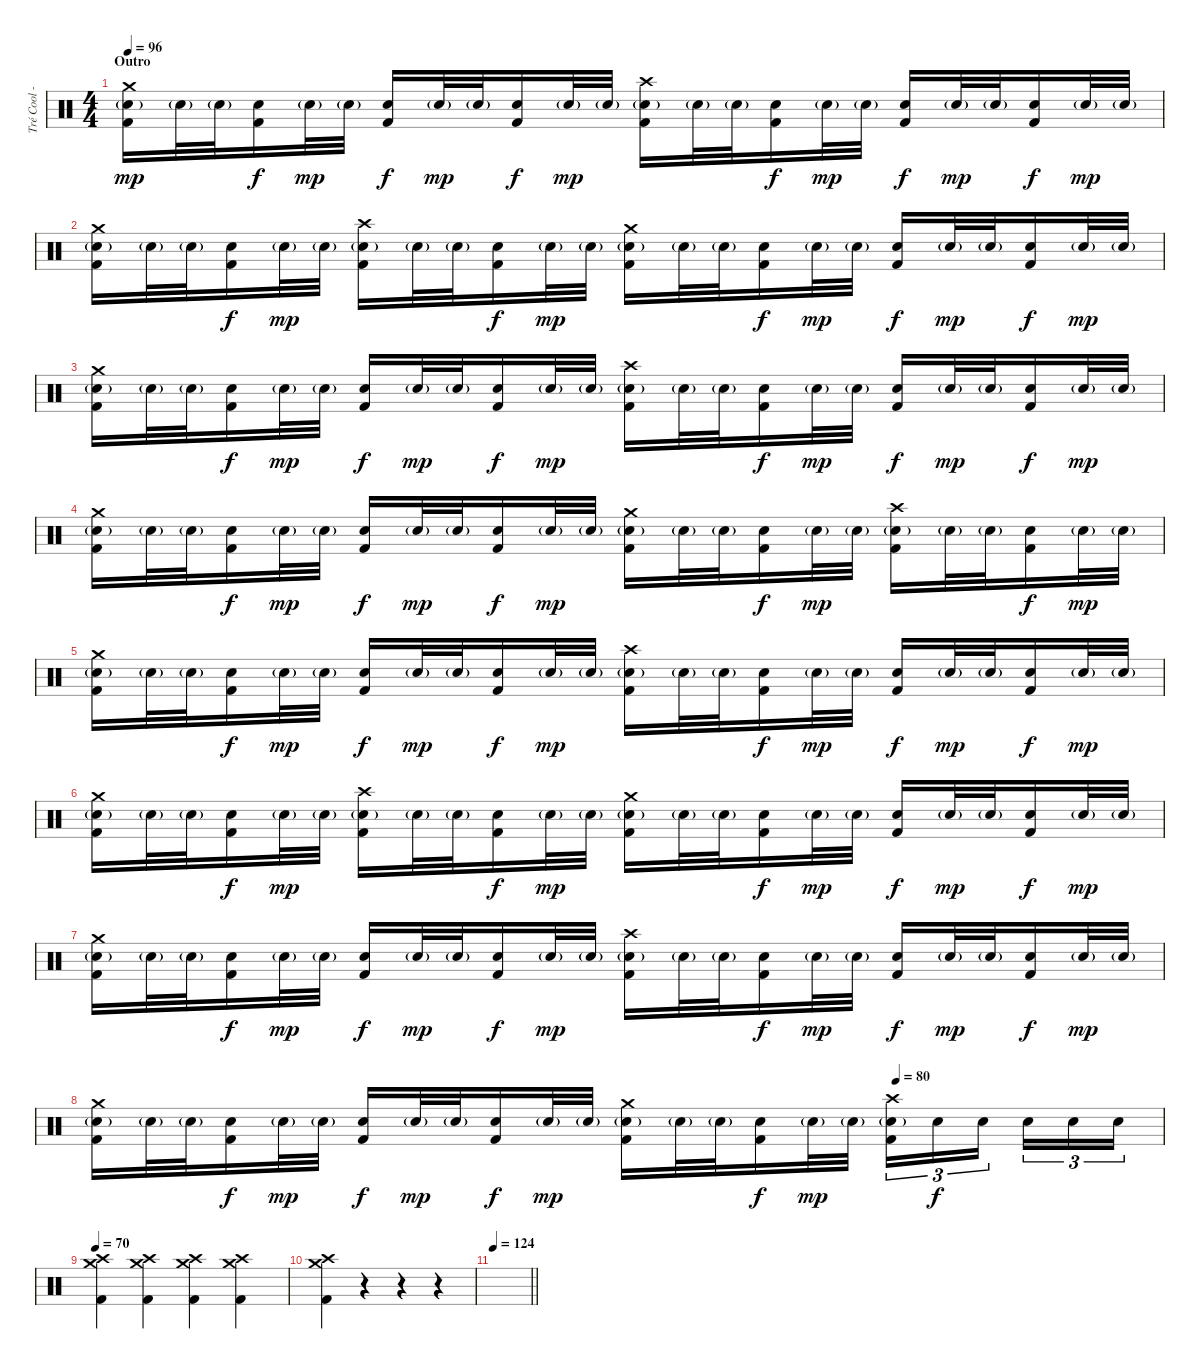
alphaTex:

\track ("Tré Cool - Drums" "Tré Cool -") {instrument percussion}
\staff {score}
\articulation defaults
\ts (4 4)
\section ("" "Outro")
\tempo 96
\clef neutral
\ks c
("Crash medium (hit)" "Electric Snare (hit)"{g} "Kick (hit) 2").16{dy mp} "Electric Snare (hit)"{g}.32 "Electric Snare (hit)"{g}.32 ("Electric Snare (hit)" "Kick (hit) 2").16{dy f} "Electric Snare (hit)"{g}.32{dy mp} "Electric Snare (hit)"{g}.32 ("Electric Snare (hit)" "Kick (hit) 2").16{dy f} "Electric Snare (hit)"{g}.32{dy mp} "Electric Snare (hit)"{g}.32 ("Electric Snare (hit)" "Kick (hit) 2").16{dy f} "Electric Snare (hit)"{g}.32{dy mp} "Electric Snare (hit)"{g}.32 ("Crash high (hit)" "Electric Snare (hit)"{g} "Kick (hit) 2").16 "Electric Snare (hit)"{g}.32 "Electric Snare (hit)"{g}.32 ("Electric Snare (hit)" "Kick (hit) 2").16{dy f} "Electric Snare (hit)"{g}.32{dy mp} "Electric Snare (hit)"{g}.32 ("Electric Snare (hit)" "Kick (hit) 2").16{dy f} "Electric Snare (hit)"{g}.32{dy mp} "Electric Snare (hit)"{g}.32 ("Electric Snare (hit)" "Kick (hit) 2").16{dy f} "Electric Snare (hit)"{g}.32{dy mp} "Electric Snare (hit)"{g}.32 |
("Crash medium (hit)" "Electric Snare (hit)"{g} "Kick (hit) 2").16 "Electric Snare (hit)"{g}.32 "Electric Snare (hit)"{g}.32 ("Electric Snare (hit)" "Kick (hit) 2").16{dy f} "Electric Snare (hit)"{g}.32{dy mp} "Electric Snare (hit)"{g}.32 ("Crash high (hit)" "Electric Snare (hit)"{g} "Kick (hit) 2").16 "Electric Snare (hit)"{g}.32 "Electric Snare (hit)"{g}.32 ("Electric Snare (hit)" "Kick (hit) 2").16{dy f} "Electric Snare (hit)"{g}.32{dy mp} "Electric Snare (hit)"{g}.32 ("Crash medium (hit)" "Electric Snare (hit)"{g} "Kick (hit) 2").16 "Electric Snare (hit)"{g}.32 "Electric Snare (hit)"{g}.32 ("Electric Snare (hit)" "Kick (hit) 2").16{dy f} "Electric Snare (hit)"{g}.32{dy mp} "Electric Snare (hit)"{g}.32 ("Electric Snare (hit)" "Kick (hit) 2").16{dy f} "Electric Snare (hit)"{g}.32{dy mp} "Electric Snare (hit)"{g}.32 ("Electric Snare (hit)" "Kick (hit) 2").16{dy f} "Electric Snare (hit)"{g}.32{dy mp} "Electric Snare (hit)"{g}.32 |
("Crash medium (hit)" "Electric Snare (hit)"{g} "Kick (hit) 2").16 "Electric Snare (hit)"{g}.32 "Electric Snare (hit)"{g}.32 ("Electric Snare (hit)" "Kick (hit) 2").16{dy f} "Electric Snare (hit)"{g}.32{dy mp} "Electric Snare (hit)"{g}.32 ("Electric Snare (hit)" "Kick (hit) 2").16{dy f} "Electric Snare (hit)"{g}.32{dy mp} "Electric Snare (hit)"{g}.32 ("Electric Snare (hit)" "Kick (hit) 2").16{dy f} "Electric Snare (hit)"{g}.32{dy mp} "Electric Snare (hit)"{g}.32 ("Crash high (hit)" "Electric Snare (hit)"{g} "Kick (hit) 2").16 "Electric Snare (hit)"{g}.32 "Electric Snare (hit)"{g}.32 ("Electric Snare (hit)" "Kick (hit) 2").16{dy f} "Electric Snare (hit)"{g}.32{dy mp} "Electric Snare (hit)"{g}.32 ("Electric Snare (hit)" "Kick (hit) 2").16{dy f} "Electric Snare (hit)"{g}.32{dy mp} "Electric Snare (hit)"{g}.32 ("Electric Snare (hit)" "Kick (hit) 2").16{dy f} "Electric Snare (hit)"{g}.32{dy mp} "Electric Snare (hit)"{g}.32 |
("Crash medium (hit)" "Electric Snare (hit)"{g} "Kick (hit) 2").16 "Electric Snare (hit)"{g}.32 "Electric Snare (hit)"{g}.32 ("Electric Snare (hit)" "Kick (hit) 2").16{dy f} "Electric Snare (hit)"{g}.32{dy mp} "Electric Snare (hit)"{g}.32 ("Electric Snare (hit)" "Kick (hit) 2").16{dy f} "Electric Snare (hit)"{g}.32{dy mp} "Electric Snare (hit)"{g}.32 ("Electric Snare (hit)" "Kick (hit) 2").16{dy f} "Electric Snare (hit)"{g}.32{dy mp} "Electric Snare (hit)"{g}.32 ("Crash medium (hit)" "Electric Snare (hit)"{g} "Kick (hit) 2").16 "Electric Snare (hit)"{g}.32 "Electric Snare (hit)"{g}.32 ("Electric Snare (hit)" "Kick (hit) 2").16{dy f} "Electric Snare (hit)"{g}.32{dy mp} "Electric Snare (hit)"{g}.32 ("Crash high (hit)" "Electric Snare (hit)"{g} "Kick (hit) 2").16 "Electric Snare (hit)"{g}.32 "Electric Snare (hit)"{g}.32 ("Electric Snare (hit)" "Kick (hit) 2").16{dy f} "Electric Snare (hit)"{g}.32{dy mp} "Electric Snare (hit)"{g}.32 |
("Crash medium (hit)" "Electric Snare (hit)"{g} "Kick (hit) 2").16 "Electric Snare (hit)"{g}.32 "Electric Snare (hit)"{g}.32 ("Electric Snare (hit)" "Kick (hit) 2").16{dy f} "Electric Snare (hit)"{g}.32{dy mp} "Electric Snare (hit)"{g}.32 ("Electric Snare (hit)" "Kick (hit) 2").16{dy f} "Electric Snare (hit)"{g}.32{dy mp} "Electric Snare (hit)"{g}.32 ("Electric Snare (hit)" "Kick (hit) 2").16{dy f} "Electric Snare (hit)"{g}.32{dy mp} "Electric Snare (hit)"{g}.32 ("Crash high (hit)" "Electric Snare (hit)"{g} "Kick (hit) 2").16 "Electric Snare (hit)"{g}.32 "Electric Snare (hit)"{g}.32 ("Electric Snare (hit)" "Kick (hit) 2").16{dy f} "Electric Snare (hit)"{g}.32{dy mp} "Electric Snare (hit)"{g}.32 ("Electric Snare (hit)" "Kick (hit) 2").16{dy f} "Electric Snare (hit)"{g}.32{dy mp} "Electric Snare (hit)"{g}.32 ("Electric Snare (hit)" "Kick (hit) 2").16{dy f} "Electric Snare (hit)"{g}.32{dy mp} "Electric Snare (hit)"{g}.32 |
("Crash medium (hit)" "Electric Snare (hit)"{g} "Kick (hit) 2").16 "Electric Snare (hit)"{g}.32 "Electric Snare (hit)"{g}.32 ("Electric Snare (hit)" "Kick (hit) 2").16{dy f} "Electric Snare (hit)"{g}.32{dy mp} "Electric Snare (hit)"{g}.32 ("Crash high (hit)" "Electric Snare (hit)"{g} "Kick (hit) 2").16 "Electric Snare (hit)"{g}.32 "Electric Snare (hit)"{g}.32 ("Electric Snare (hit)" "Kick (hit) 2").16{dy f} "Electric Snare (hit)"{g}.32{dy mp} "Electric Snare (hit)"{g}.32 ("Crash medium (hit)" "Electric Snare (hit)"{g} "Kick (hit) 2").16 "Electric Snare (hit)"{g}.32 "Electric Snare (hit)"{g}.32 ("Electric Snare (hit)" "Kick (hit) 2").16{dy f} "Electric Snare (hit)"{g}.32{dy mp} "Electric Snare (hit)"{g}.32 ("Electric Snare (hit)" "Kick (hit) 2").16{dy f} "Electric Snare (hit)"{g}.32{dy mp} "Electric Snare (hit)"{g}.32 ("Electric Snare (hit)" "Kick (hit) 2").16{dy f} "Electric Snare (hit)"{g}.32{dy mp} "Electric Snare (hit)"{g}.32 |
("Crash medium (hit)" "Electric Snare (hit)"{g} "Kick (hit) 2").16 "Electric Snare (hit)"{g}.32 "Electric Snare (hit)"{g}.32 ("Electric Snare (hit)" "Kick (hit) 2").16{dy f} "Electric Snare (hit)"{g}.32{dy mp} "Electric Snare (hit)"{g}.32 ("Electric Snare (hit)" "Kick (hit) 2").16{dy f} "Electric Snare (hit)"{g}.32{dy mp} "Electric Snare (hit)"{g}.32 ("Electric Snare (hit)" "Kick (hit) 2").16{dy f} "Electric Snare (hit)"{g}.32{dy mp} "Electric Snare (hit)"{g}.32 ("Crash high (hit)" "Electric Snare (hit)"{g} "Kick (hit) 2").16 "Electric Snare (hit)"{g}.32 "Electric Snare (hit)"{g}.32 ("Electric Snare (hit)" "Kick (hit) 2").16{dy f} "Electric Snare (hit)"{g}.32{dy mp} "Electric Snare (hit)"{g}.32 ("Electric Snare (hit)" "Kick (hit) 2").16{dy f} "Electric Snare (hit)"{g}.32{dy mp} "Electric Snare (hit)"{g}.32 ("Electric Snare (hit)" "Kick (hit) 2").16{dy f} "Electric Snare (hit)"{g}.32{dy mp} "Electric Snare (hit)"{g}.32 |
\tempo (80 0.75)
("Crash medium (hit)" "Electric Snare (hit)"{g} "Kick (hit) 2").16 "Electric Snare (hit)"{g}.32 "Electric Snare (hit)"{g}.32 ("Electric Snare (hit)" "Kick (hit) 2").16{dy f} "Electric Snare (hit)"{g}.32{dy mp} "Electric Snare (hit)"{g}.32 ("Electric Snare (hit)" "Kick (hit) 2").16{dy f} "Electric Snare (hit)"{g}.32{dy mp} "Electric Snare (hit)"{g}.32 ("Electric Snare (hit)" "Kick (hit) 2").16{dy f} "Electric Snare (hit)"{g}.32{dy mp} "Electric Snare (hit)"{g}.32 ("Crash medium (hit)" "Electric Snare (hit)"{g} "Kick (hit) 2").16 "Electric Snare (hit)"{g}.32 "Electric Snare (hit)"{g}.32 ("Electric Snare (hit)" "Kick (hit) 2").16{dy f} "Electric Snare (hit)"{g}.32{dy mp} "Electric Snare (hit)"{g}.32 ("Crash high (hit)" "Electric Snare (hit)"{g} "Kick (hit) 2").16{tu (3 2)} "Electric Snare (hit)".16{tu (3 2) dy f} "Electric Snare (hit)".16{tu (3 2) beam splitsecondary} "Electric Snare (hit)".16{tu (3 2)} "Electric Snare (hit)".16{tu (3 2)} "Electric Snare (hit)".16{tu (3 2)} |
\tempo 70
("Crash medium (hit)" "Crash high (hit)" "Kick (hit) 2").4 ("Crash medium (hit)" "Crash high (hit)" "Kick (hit) 2").4 ("Crash medium (hit)" "Crash high (hit)" "Kick (hit) 2").4 ("Crash medium (hit)" "Crash high (hit)" "Kick (hit) 2").4 |
("Crash medium (hit)" "Crash high (hit)" "Kick (hit) 2").4 r.4 r.4 r.4 |
\tempo 124
\barLineRight lightlight
